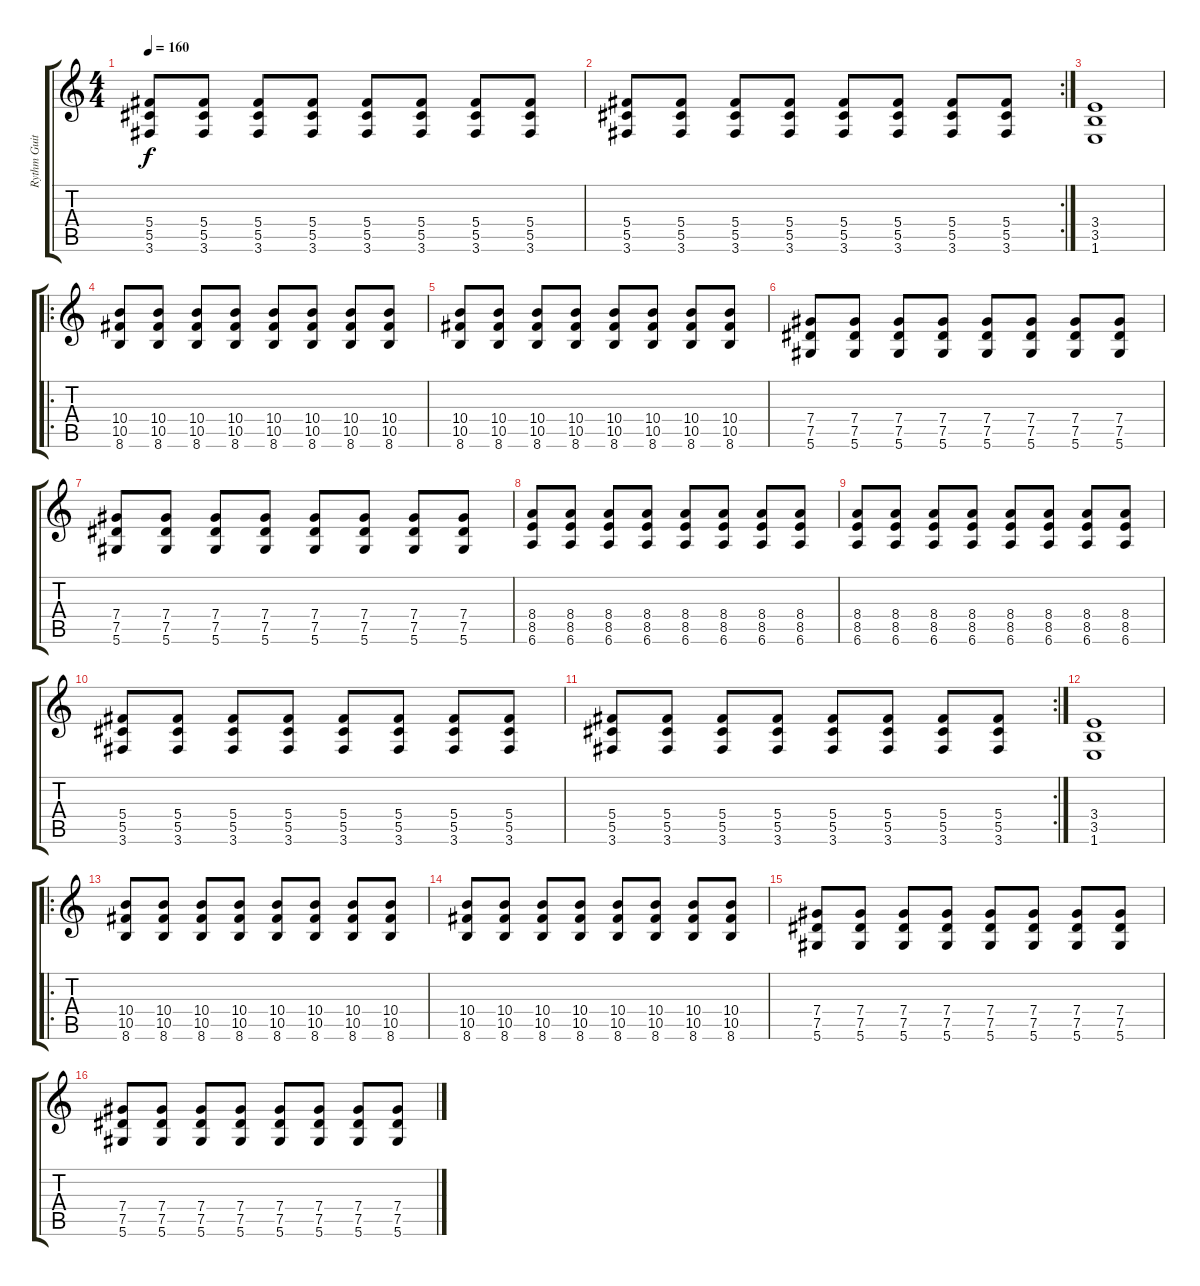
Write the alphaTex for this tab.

\track ("Rythm Guitar" "Rythm Guit") {instrument distortionguitar}
\staff {score tabs}
\tuning (Eb4 Bb3 Gb3 Db3 Ab2 Eb2) {hide}
\ts (4 4)
\tempo 160
\clef g2
\ks c
(5.4 5.5 3.6).8{dy f} (5.4 5.5 3.6).8 (5.4 5.5 3.6).8 (5.4 5.5 3.6).8 (5.4 5.5 3.6).8 (5.4 5.5 3.6).8 (5.4 5.5 3.6).8 (5.4 5.5 3.6).8 |
\rc 2
(5.4 5.5 3.6).8 (5.4 5.5 3.6).8 (5.4 5.5 3.6).8 (5.4 5.5 3.6).8 (5.4 5.5 3.6).8 (5.4 5.5 3.6).8 (5.4 5.5 3.6).8 (5.4 5.5 3.6).8 |
(3.4 3.5 1.6).1 |
\ro
(10.4 10.5 8.6).8 (10.4 10.5 8.6).8 (10.4 10.5 8.6).8 (10.4 10.5 8.6).8 (10.4 10.5 8.6).8 (10.4 10.5 8.6).8 (10.4 10.5 8.6).8 (10.4 10.5 8.6).8 |
(10.4 10.5 8.6).8 (10.4 10.5 8.6).8 (10.4 10.5 8.6).8 (10.4 10.5 8.6).8 (10.4 10.5 8.6).8 (10.4 10.5 8.6).8 (10.4 10.5 8.6).8 (10.4 10.5 8.6).8 |
(7.4 7.5 5.6).8 (7.4 7.5 5.6).8 (7.4 7.5 5.6).8 (7.4 7.5 5.6).8 (7.4 7.5 5.6).8 (7.4 7.5 5.6).8 (7.4 7.5 5.6).8 (7.4 7.5 5.6).8 |
(7.4 7.5 5.6).8 (7.4 7.5 5.6).8 (7.4 7.5 5.6).8 (7.4 7.5 5.6).8 (7.4 7.5 5.6).8 (7.4 7.5 5.6).8 (7.4 7.5 5.6).8 (7.4 7.5 5.6).8 |
(8.4 8.5 6.6).8 (8.4 8.5 6.6).8 (8.4 8.5 6.6).8 (8.4 8.5 6.6).8 (8.4 8.5 6.6).8 (8.4 8.5 6.6).8 (8.4 8.5 6.6).8 (8.4 8.5 6.6).8 |
(8.4 8.5 6.6).8 (8.4 8.5 6.6).8 (8.4 8.5 6.6).8 (8.4 8.5 6.6).8 (8.4 8.5 6.6).8 (8.4 8.5 6.6).8 (8.4 8.5 6.6).8 (8.4 8.5 6.6).8 |
(5.4 5.5 3.6).8 (5.4 5.5 3.6).8 (5.4 5.5 3.6).8 (5.4 5.5 3.6).8 (5.4 5.5 3.6).8 (5.4 5.5 3.6).8 (5.4 5.5 3.6).8 (5.4 5.5 3.6).8 |
\rc 2
(5.4 5.5 3.6).8 (5.4 5.5 3.6).8 (5.4 5.5 3.6).8 (5.4 5.5 3.6).8 (5.4 5.5 3.6).8 (5.4 5.5 3.6).8 (5.4 5.5 3.6).8 (5.4 5.5 3.6).8 |
(3.4 3.5 1.6).1 |
\ro
(10.4 10.5 8.6).8 (10.4 10.5 8.6).8 (10.4 10.5 8.6).8 (10.4 10.5 8.6).8 (10.4 10.5 8.6).8 (10.4 10.5 8.6).8 (10.4 10.5 8.6).8 (10.4 10.5 8.6).8 |
(10.4 10.5 8.6).8 (10.4 10.5 8.6).8 (10.4 10.5 8.6).8 (10.4 10.5 8.6).8 (10.4 10.5 8.6).8 (10.4 10.5 8.6).8 (10.4 10.5 8.6).8 (10.4 10.5 8.6).8 |
(7.4 7.5 5.6).8 (7.4 7.5 5.6).8 (7.4 7.5 5.6).8 (7.4 7.5 5.6).8 (7.4 7.5 5.6).8 (7.4 7.5 5.6).8 (7.4 7.5 5.6).8 (7.4 7.5 5.6).8 |
(7.4 7.5 5.6).8 (7.4 7.5 5.6).8 (7.4 7.5 5.6).8 (7.4 7.5 5.6).8 (7.4 7.5 5.6).8 (7.4 7.5 5.6).8 (7.4 7.5 5.6).8 (7.4 7.5 5.6).8
